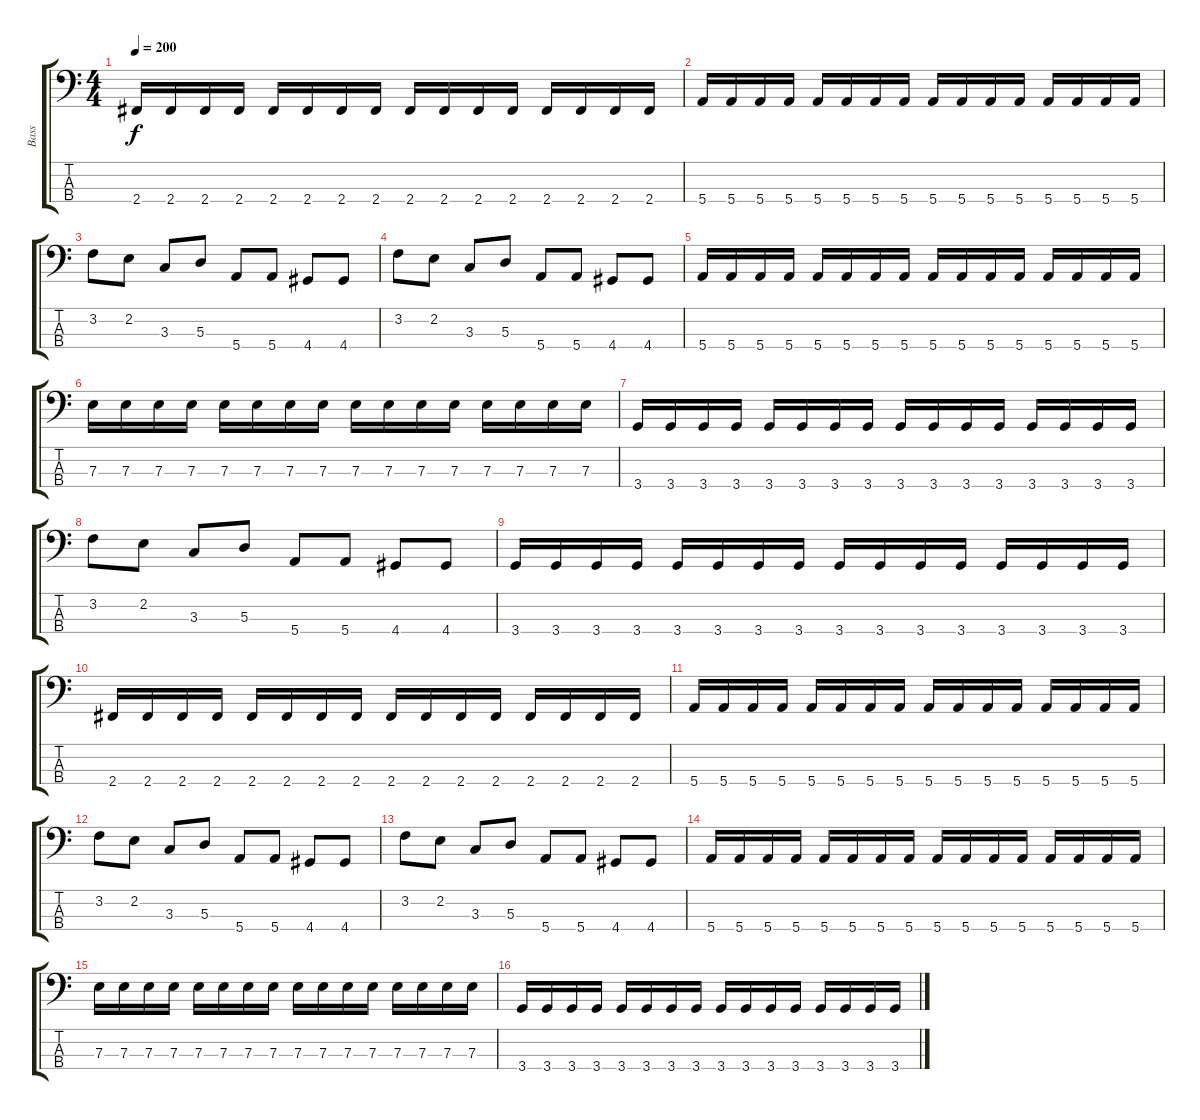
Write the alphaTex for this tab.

\track ("Bass" "Bass") {instrument electricbassfinger}
\staff {score tabs}
\tuning (G2 D2 A1 E1) {hide}
\ts (4 4)
\tempo 200
\clef f4
\ks c
2.4.16{dy f} 2.4.16 2.4.16 2.4.16 2.4.16 2.4.16 2.4.16 2.4.16 2.4.16 2.4.16 2.4.16 2.4.16 2.4.16 2.4.16 2.4.16 2.4.16 |
5.4.16 5.4.16 5.4.16 5.4.16 5.4.16 5.4.16 5.4.16 5.4.16 5.4.16 5.4.16 5.4.16 5.4.16 5.4.16 5.4.16 5.4.16 5.4.16 |
3.2.8 2.2.8 3.3.8 5.3.8 5.4.8 5.4.8 4.4.8 4.4.8 |
3.2.8 2.2.8 3.3.8 5.3.8 5.4.8 5.4.8 4.4.8 4.4.8 |
5.4.16 5.4.16 5.4.16 5.4.16 5.4.16 5.4.16 5.4.16 5.4.16 5.4.16 5.4.16 5.4.16 5.4.16 5.4.16 5.4.16 5.4.16 5.4.16 |
7.3.16 7.3.16 7.3.16 7.3.16 7.3.16 7.3.16 7.3.16 7.3.16 7.3.16 7.3.16 7.3.16 7.3.16 7.3.16 7.3.16 7.3.16 7.3.16 |
3.4.16 3.4.16 3.4.16 3.4.16 3.4.16 3.4.16 3.4.16 3.4.16 3.4.16 3.4.16 3.4.16 3.4.16 3.4.16 3.4.16 3.4.16 3.4.16 |
3.2.8 2.2.8 3.3.8 5.3.8 5.4.8 5.4.8 4.4.8 4.4.8 |
3.4.16 3.4.16 3.4.16 3.4.16 3.4.16 3.4.16 3.4.16 3.4.16 3.4.16 3.4.16 3.4.16 3.4.16 3.4.16 3.4.16 3.4.16 3.4.16 |
2.4.16 2.4.16 2.4.16 2.4.16 2.4.16 2.4.16 2.4.16 2.4.16 2.4.16 2.4.16 2.4.16 2.4.16 2.4.16 2.4.16 2.4.16 2.4.16 |
5.4.16 5.4.16 5.4.16 5.4.16 5.4.16 5.4.16 5.4.16 5.4.16 5.4.16 5.4.16 5.4.16 5.4.16 5.4.16 5.4.16 5.4.16 5.4.16 |
3.2.8 2.2.8 3.3.8 5.3.8 5.4.8 5.4.8 4.4.8 4.4.8 |
3.2.8 2.2.8 3.3.8 5.3.8 5.4.8 5.4.8 4.4.8 4.4.8 |
5.4.16 5.4.16 5.4.16 5.4.16 5.4.16 5.4.16 5.4.16 5.4.16 5.4.16 5.4.16 5.4.16 5.4.16 5.4.16 5.4.16 5.4.16 5.4.16 |
7.3.16 7.3.16 7.3.16 7.3.16 7.3.16 7.3.16 7.3.16 7.3.16 7.3.16 7.3.16 7.3.16 7.3.16 7.3.16 7.3.16 7.3.16 7.3.16 |
3.4.16 3.4.16 3.4.16 3.4.16 3.4.16 3.4.16 3.4.16 3.4.16 3.4.16 3.4.16 3.4.16 3.4.16 3.4.16 3.4.16 3.4.16 3.4.16
